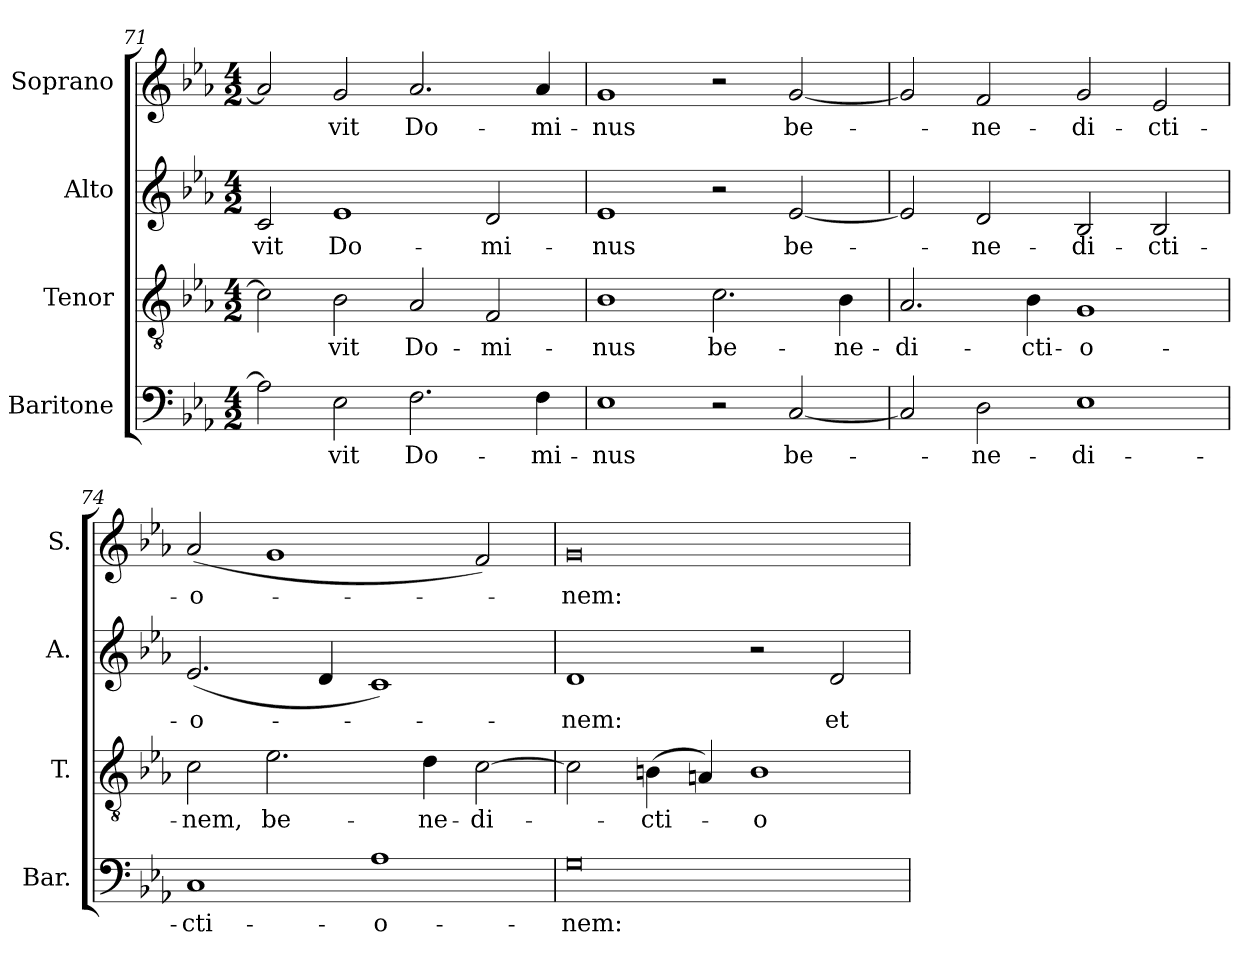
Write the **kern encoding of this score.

**kern	**text	**kern	**text	**kern	**text	**kern	**text
*part4	*part4	*part3	*part3	*part2	*part2	*part1	*part1
*staff4	*staff4	*staff3	*staff3	*staff2	*staff2	*staff1	*staff1
*I"Baritone	*	*I"Tenor	*	*I"Alto	*	*I"Soprano	*
*I'Bar.	*	*I'T.	*	*I'A.	*	*I'S.	*
*clefF4	*	*clefGv2	*	*clefG2	*	*clefG2	*
*	*	*ITrd7c12	*	*	*	*	*
*k[b-e-a-]	*	*k[b-e-a-]	*	*k[b-e-a-]	*	*k[b-e-a-]	*
*E-:	*	*E-:	*	*E-:	*	*E-:	*
*M4/2	*	*M4/2	*	*M4/2	*	*M4/2	*
=71	=71	=71	=71	=71	=71	=71	=71
!	!	!	!	!	!LO:LY:b:color=#000000	!	!
2A-i\]	.	2Ci\]	.	2ci/	-vit	2a-i/]	.
!	!LO:LY:b:color=#000000	!	!	!	!	!	!
!	!	!	!LO:LY:b:color=#000000	!	!	!	!
!	!	!	!	!	!LO:LY:b:color=#000000	!	!
!	!	!	!	!	!	!	!LO:LY:b:color=#000000
2E-i\	-vit	2BB-i\	-vit	1e-i	Do-	2gi/	-vit
!	!LO:LY:b:color=#000000	!	!	!	!	!	!
!	!	!	!LO:LY:b:color=#000000	!	!	!	!
!	!	!	!	!	!	!	!LO:LY:b:color=#000000
2.Fi\	Do-	2AA-i/	Do-	.	.	2.a-i/	Do-
!	!	!	!LO:LY:b:color=#000000	!	!	!	!
!	!	!	!	!	!LO:LY:b:color=#000000	!	!
.	.	2FFi/	-mi-	2di/	-mi-	.	.
!	!LO:LY:b:color=#000000	!	!	!	!	!	!
!	!	!	!	!	!	!	!LO:LY:b:color=#000000
4Fi\	-mi-	.	.	.	.	4a-i/	-mi-
!!LO:LB:g=z
=72	=72	=72	=72	=72	=72	=72	=72
!	!LO:LY:b:color=#000000	!	!	!	!	!	!
!	!	!	!LO:LY:b:color=#000000	!	!	!	!
!	!	!	!	!	!LO:LY:b:color=#000000	!	!
!	!	!	!	!	!	!	!LO:LY:b:color=#000000
1E-i	-nus	1BB-i	-nus	1e-i	-nus	1gi	-nus
!	!	!	!LO:LY:b:color=#000000	!	!	!	!
2r	.	2.Ci\	be-	2r	.	2r	.
!	!LO:LY:b:color=#000000	!	!	!	!	!	!
!	!	!	!	!	!LO:LY:b:color=#000000	!	!
!	!	!	!	!	!	!	!LO:LY:b:color=#000000
[2Ci/	be-	.	.	[2e-i/	be-	[2gi/	be-
!	!	!	!LO:LY:b:color=#000000	!	!	!	!
.	.	4BB-i\	-ne-	.	.	.	.
=73	=73	=73	=73	=73	=73	=73	=73
!	!	!	!LO:LY:b:color=#000000	!	!	!	!
2Ci/]	.	2.AA-i/	-di-	2e-i/]	.	2gi/]	.
!	!LO:LY:b:color=#000000	!	!	!	!	!	!
!	!	!	!	!	!LO:LY:b:color=#000000	!	!
!	!	!	!	!	!	!	!LO:LY:b:color=#000000
2Di\	-ne-	.	.	2di/	-ne-	2fi/	-ne-
!	!	!	!LO:LY:b:color=#000000	!	!	!	!
.	.	4BB-i\	-cti-	.	.	.	.
!	!LO:LY:b:color=#000000	!	!	!	!	!	!
!	!	!	!LO:LY:b:color=#000000	!	!	!	!
!	!	!	!	!	!LO:LY:b:color=#000000	!	!
!	!	!	!	!	!	!	!LO:LY:b:color=#000000
1E-i	-di-	1GGi	-o-	2B-i/	-di-	2gi/	-di-
!	!	!	!	!	!LO:LY:b:color=#000000	!	!
!	!	!	!	!	!	!	!LO:LY:b:color=#000000
.	.	.	.	2B-i/	-cti-	2e-i/	-cti-
=74	=74	=74	=74	=74	=74	=74	=74
!	!LO:LY:b:color=#000000	!	!	!	!	!	!
!	!	!	!LO:LY:b:color=#000000	!	!	!	!
!	!	!	!	!	!LO:LY:b:color=#000000	!	!
!	!	!	!	!	!	!	!LO:LY:b:color=#000000
1Ci	-cti-	2Ci\	-nem,	(2.e-i/	-o-	(2a-i/	-o-
!	!	!	!LO:LY:b:color=#000000	!	!	!	!
.	.	2.E-i\	be-	.	.	1gi	.
.	.	.	.	4di/	.	.	.
!	!LO:LY:b:color=#000000	!	!	!	!	!	!
1A-i	-o-	.	.	1ci)	.	.	.
!	!	!	!LO:LY:b:color=#000000	!	!	!	!
.	.	4Di\	-ne-	.	.	.	.
!	!	!	!LO:LY:b:color=#000000	!	!	!	!
.	.	[2Ci\	-di-	.	.	2fi/)	.
=75	=75	=75	=75	=75	=75	=75	=75
!	!LO:LY:b:color=#000000	!	!	!	!	!	!
!	!	!	!	!	!LO:LY:b:color=#000000	!	!
!	!	!	!	!	!	!	!LO:LY:b:color=#000000
0Gi	-nem:	2Ci\]	.	1di	-nem:	0gi	-nem:
!	!	!	!LO:LY:b:color=#000000	!	!	!	!
.	.	(4BBni\	-cti-	.	.	.	.
.	.	4AAni/)	.	.	.	.	.
!	!	!	!LO:LY:b:color=#000000	!	!	!	!
.	.	1BBi	-o-	2r	.	.	.
!	!	!	!	!	!LO:LY:b:color=#000000	!	!
.	.	.	.	2di/	et	.	.
=	=	=	=	=	=	=	=
*-	*-	*-	*-	*-	*-	*-	*-
